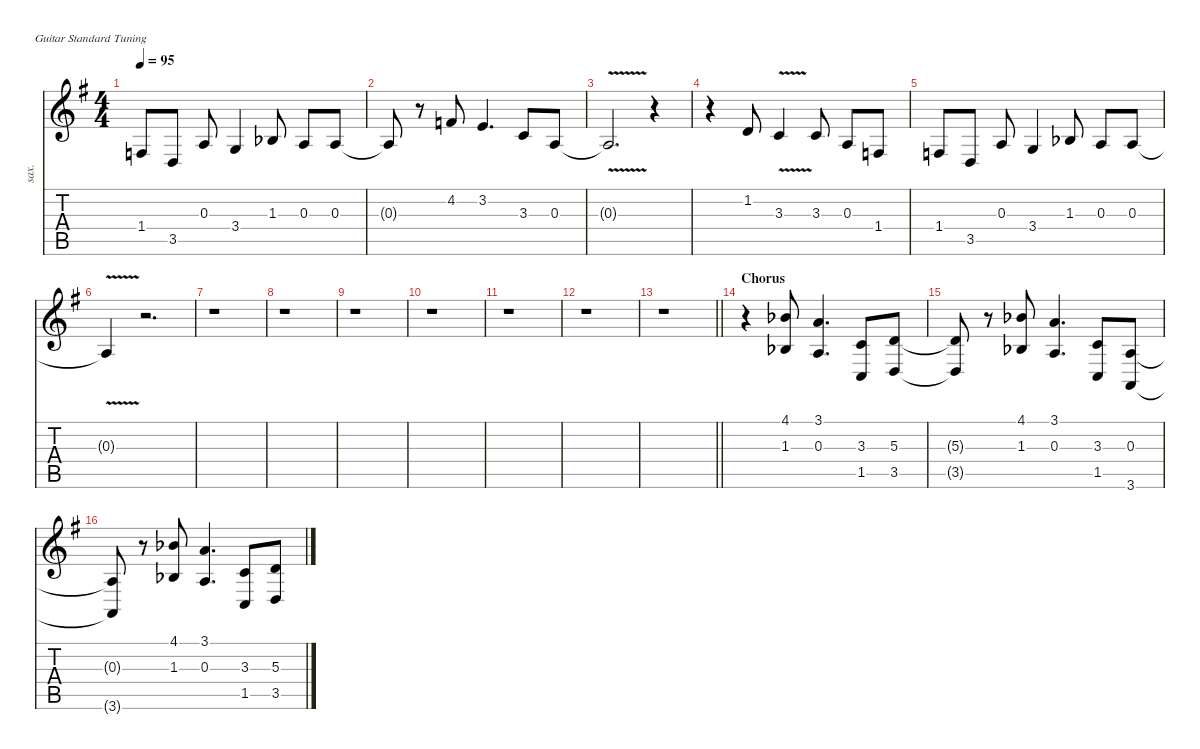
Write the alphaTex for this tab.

\defaultSystemsLayout 4
\hideDynamics
\bracketExtendMode nobrackets
\track ("Marco voice" "sax.") {instrument sopranosax}
\staff {score tabs}
\tuning (E4 B3 G3 D3 A2 E2)
\displaytranspose 2
\ts (4 4)
\tempo 95
\clef g2
\ks g
1.4{acc forcenatural}.8{dy ff} 3.5{acc forcenatural}.8 0.3{acc forcenatural}.8 3.4{acc forcenatural}.4 1.3{acc b}.8 0.3{acc forcenatural}.8 0.3{acc forcenatural}.8 |
0.3{t acc forcenatural}.8 r.8 4.2{acc forcenatural}.8 3.2{acc forcenatural}.4{d} 3.3{acc forcenatural}.8 0.3{acc forcenatural}.8{dy f} |
0.3{v t acc forcenatural}.2{d dy ff} r.4 |
r.4 1.2{acc forcenatural}.8 3.3{v acc forcenatural}.4 3.3{acc forcenatural}.8 0.3{acc forcenatural}.8 1.4{acc forcenatural}.8 |
1.4{acc forcenatural}.8 3.5{acc forcenatural}.8 0.3{acc forcenatural}.8 3.4{acc forcenatural}.4 1.3{acc b}.8 0.3{acc forcenatural}.8 0.3{acc forcenatural}.8 |
0.3{v t acc forcenatural}.4 r.2{d} |
r.1 |
r.1 |
r.1 |
r.1 |
r.1 |
r.1 |
\barLineRight lightlight
r.1 |
\section ("" "Chorus")
r.4 (4.1{acc b} 1.3{acc b}).8 (3.1{acc forcenatural} 0.3{acc forcenatural}).4{d} (3.3{acc forcenatural} 1.5{acc forcenatural}).8 (5.3{acc forcenatural} 3.5{acc forcenatural}).8 |
(5.3{t acc forcenatural} 3.5{t acc forcenatural}).8{dy f} r.8 (4.1{acc b} 1.3{acc b}).8{dy ff} (3.1{acc forcenatural} 0.3{acc forcenatural}).4{d} (3.3{acc forcenatural} 1.5{acc forcenatural}).8 (0.3{acc forcenatural} 3.6{acc forcenatural}).8 |
(0.3{t acc forcenatural} 3.6{t acc forcenatural}).8{dy f} r.8 (4.1{acc b} 1.3{acc b}).8{dy ff} (3.1{acc forcenatural} 0.3{acc forcenatural}).4{d} (3.3{acc forcenatural} 1.5{acc forcenatural}).8 (5.3{acc forcenatural} 3.5{acc forcenatural}).8
